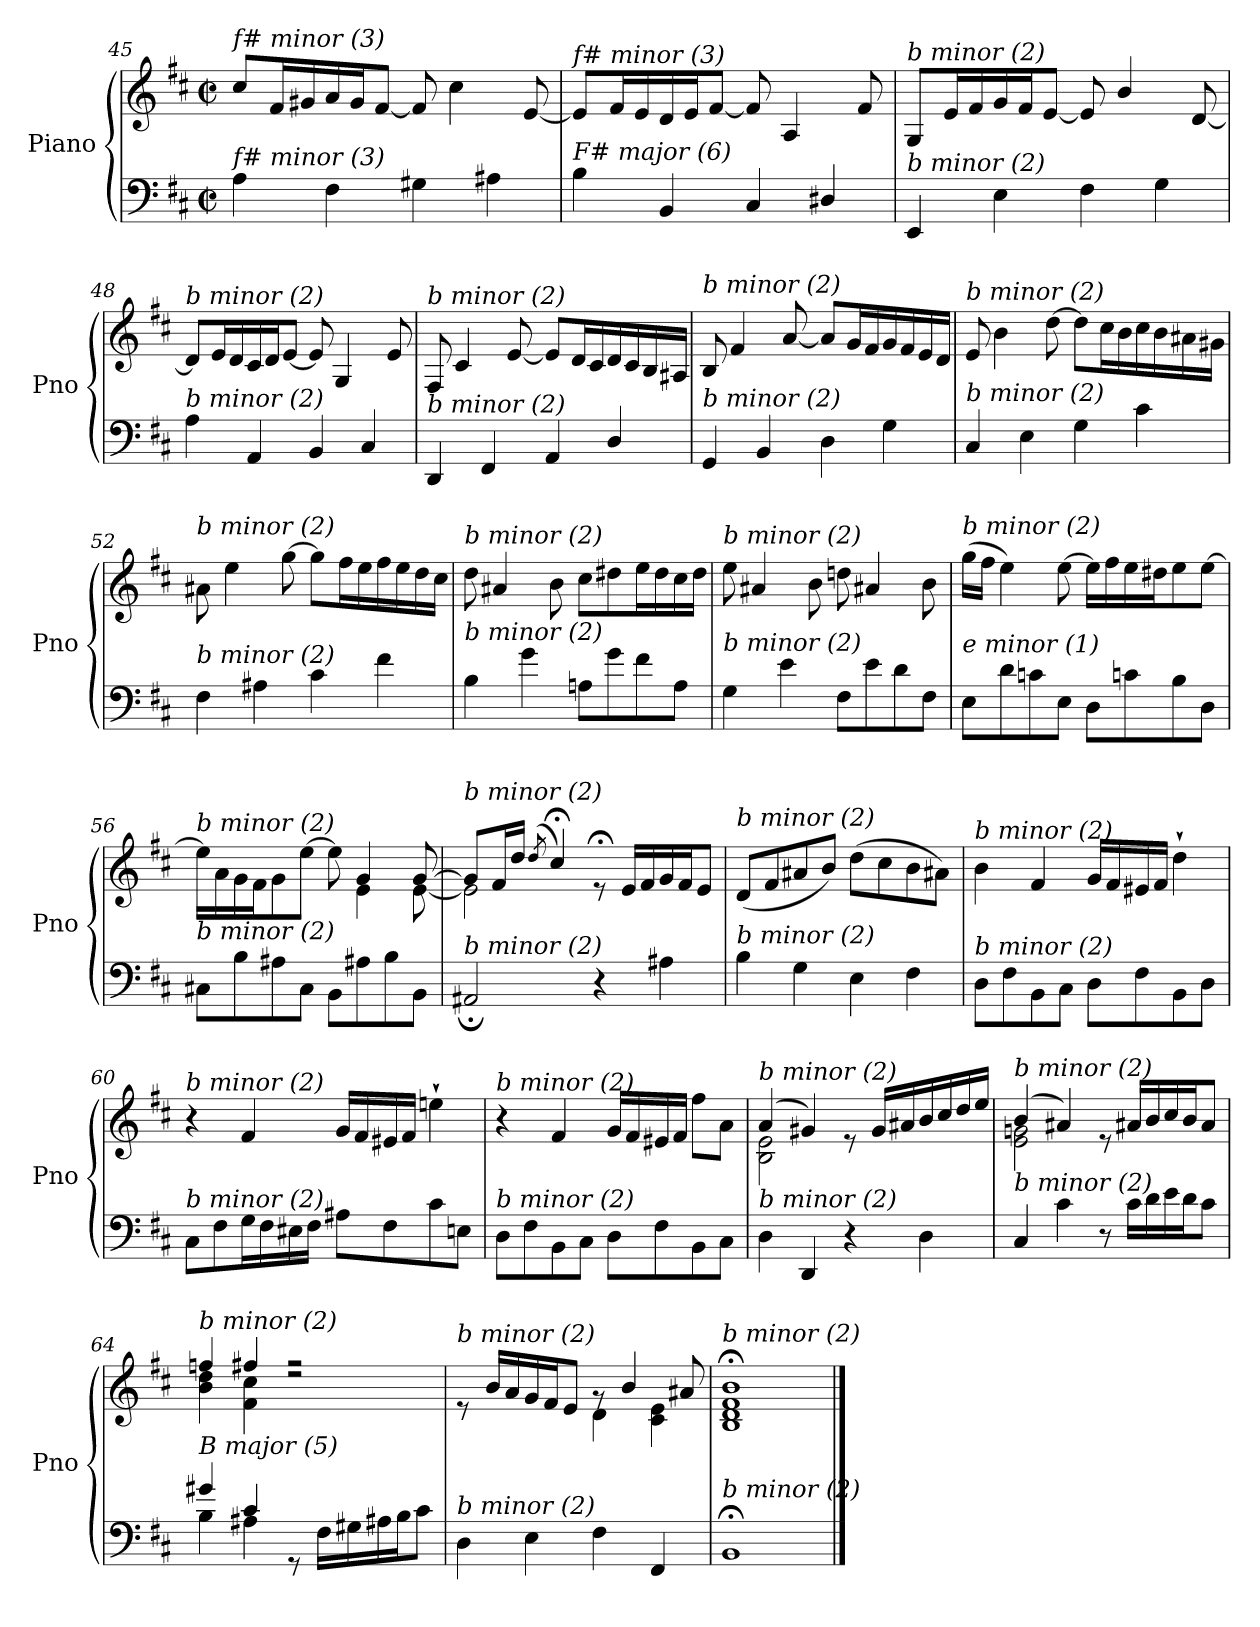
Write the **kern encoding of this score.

**kern	**kern
*part1	*part1
*staff2	*staff1
*I"Piano	*
*I'Pno	*
!!LO:LB:g=z
*clefF4	*clefG2
*k[f#c#]	*k[f#c#]
*M2/2	*M2/2
*met(c|)	*met(c|)
=45	=45
!	!LO:TX:i:t=f# minor (3)
!LO:TX:i:t=f# minor (3)	!
4A\	8cc#/L
.	16f#/L
.	16g#X/
4F#\	16a/
.	16g#/J
.	[8f#/J
4G#X\	8f#/]
.	4cc#\
4A#X\	.
.	[8e/
=46	=46
!	!LO:TX:i:t=f# minor (3)
!LO:TX:i:t=F# major (6)	!
4B\	8e/L]
.	16f#/L
.	16e/
4BB/	16d/
.	16e/J
.	[8f#/J
4C#/	8f#/]
.	4A/
4D#X/	.
.	8f#/
=47	=47
!	!LO:TX:i:t=b minor (2)
!LO:TX:i:t=b minor (2)	!
4EE/	8G/L
.	16e/L
.	16f#/
4E\	16g/
.	16f#/J
.	[8e/J
4F#\	8e/]
.	4b/
4G\	.
.	[8d/
=48	=48
!	!LO:TX:i:t=b minor (2)
!LO:TX:i:t=b minor (2)	!
4A\	8d/L]
.	16e/L
.	16d/
4AA/	16c#/
.	16d/J
.	[8e/J
4BB/	8e/]
.	4G/
4C#/	.
.	8e/
!!LO:PB:g=z
=49	=49
!	!LO:TX:i:t=b minor (2)
!LO:TX:i:t=b minor (2)	!
4DD/	8F#/
.	4c#/
4FF#/	.
.	[8e/
4AA/	8e/L]
.	16d/L
.	16c#/
4D/	16d/
.	16c#/
.	16B/
.	16A#X/JJ
=50	=50
!	!LO:TX:i:t=b minor (2)
!LO:TX:i:t=b minor (2)	!
4GG/	8B/
.	4f#/
4BB/	.
.	[8a/
4D\	8a/L]
.	16g/L
.	16f#/
4G\	16g/
.	16f#/
.	16e/
.	16d/JJ
=51	=51
!	!LO:TX:i:t=b minor (2)
!LO:TX:i:t=b minor (2)	!
4C#/	8e/
.	4b\
4E\	.
.	[8dd\
4G\	8dd\L]
.	16cc#\L
.	16b\
4c#\	16cc#\
.	16b\
.	16a#X\
.	16g#X\JJ
=52	=52
!	!LO:TX:i:t=b minor (2)
!LO:TX:i:t=b minor (2)	!
4F#\	8a#X\
.	4ee\
4A#X\	.
.	[8gg\
4c#\	8gg\L]
.	16ff#\L
.	16ee\
4f#\	16ff#\
.	16ee\
.	16dd\
.	16cc#\JJ
!!LO:LB:g=z
=53	=53
!	!LO:TX:i:t=b minor (2)
!LO:TX:i:t=b minor (2)	!
4B\	8dd\
.	4a#X/
4g\	.
.	8b\
8An\L	8cc#\L
8g\	8dd#X\
8f#\	16ee\L
.	16dd#\
8A\J	16cc#\
.	16dd#\JJ
=54	=54
!	!LO:TX:i:t=b minor (2)
!LO:TX:i:t=b minor (2)	!
4G\	8ee\
.	4a#X/
4e\	.
.	8b\
8F#\L	8ddn\
8e\	4a#X/
8d\	.
8F#\J	8b\
=55	=55
!	!LO:TX:i:t=b minor (2)
!LO:TX:i:t=e minor (1)	!
8E\L	(16gg\LL
.	16ff#\JJ
8d\	4ee\)
8cn\	.
8E\J	[8ee\
8D\L	16ee\LL]
.	16ff#\
8cn\	16ee\
.	16dd#X\J
8B\	8ee\
8D\J	[8ee\J
=56	=56
*^	*^
!	!	!LO:TX:i:t=b minor (2)	!
!LO:TX:i:t=b minor (2)	!	!	!
2ryy	8C#X\L	16ee\LL]	2ryy
.	.	16a\	.
.	8B\	16g\	.
.	.	16f#\J	.
.	8A#X\	8g\	.
.	8C#\J	[8ee\J	.
8ryy	8BB\L	8ee\]	8ryy
4.ryy	8A#X\	4g/	4e\
.	8B\	.	.
.	8BB\J	[8g/	[8e\
=57	=57	=57	=57
!	!	!LO:TX:i:t=b minor (2)	!
!LO:TX:i:t=b minor (2)	!	!	!
2ryy	2AA#X;/	8g/L]	2e\]
.	.	16f#/L	.
.	.	16dd/JJ	.
.	.	(>8qdd/	.
.	.	4cc#;</)	.
2ryy	4r	8r;<e	2ryy
.	.	16e/LL	.
.	.	16f#/	.
.	4A#X\	16g/	.
.	.	16f#/J	.
.	.	8e/J	.
*v	*v	*	*
*	*v	*v
!!LO:LB:g=z
=58	=58
!	!LO:TX:i:t=b minor (2)
!LO:TX:i:t=b minor (2)	!
4B\	(8d/L
.	8f#/
4G\	8a#X/
.	8b/J)
4E\	(8dd\L
.	8cc#\
4F#\	8b\
.	8a#X\J)
=59	=59
!	!LO:TX:i:t=b minor (2)
!LO:TX:i:t=b minor (2)	!
8D\L	4b\
8F#\	.
8BB\	4f#/
8C#\J	.
8D\L	16g/LL
.	16f#/
8F#\	16e#Xi/
.	16f#/JJ
8BB\	4dd`\
8D\J	.
=60	=60
!	!LO:TX:i:t=b minor (2)
!LO:TX:i:t=b minor (2)	!
8C#\L	4r
8F#\	.
16G\L	4f#/
16F#\	.
16E#Xi\	.
16F#\JJ	.
8A#X\L	16g/LL
.	16f#/
8F#\	16e#Xi/
.	16f#/JJ
8c#\	4een`\
8En\J	.
=61	=61
!	!LO:TX:i:t=b minor (2)
!LO:TX:i:t=b minor (2)	!
8D\L	4r
8F#\	.
8BB\	4f#/
8C#\J	.
8D\L	16g/LL
.	16f#/
8F#\	16e#Xi/
.	16f#/JJ
8BB\	8ff#\L
8C#\J	8a\J
!!LO:LB:g=z
=62	=62
*^	*^
!	!	!LO:TX:i:t=b minor (2)	!
!LO:TX:i:t=b minor (2)	!	!	!
2ryy	4D\	(4a/	2B\ 2e\
.	4DD/	4g#X/)	.
2ryy	4r	8re	2ryy
.	.	16g#/LL	.
.	.	16a#X/	.
.	4D\	16b/	.
.	.	16cc#/	.
.	.	16dd/	.
.	.	16ee/JJ	.
=63	=63	=63	=63
!	!	!LO:TX:i:t=b minor (2)	!
!LO:TX:i:t=b minor (2)	!	!	!
2ryy	4C#/	(4b/	2e\ 2gn\
.	4c#\	4a#X/)	.
2ryy	8r	8re	2ryy
.	16c#\LL	16a#X/LL	.
.	16d\	16b/	.
.	16e\	16cc#/	.
.	16d\J	16b/J	.
.	8c#\J	8a#/J	.
=64	=64	=64	=64
*	*	*	*^
!	!	!LO:TX:i:t=b minor (2)	!	!
!LO:TX:i:t=B major (5)	!	!	!	!
4g#X/	4B\	4ffnj/	4b\ 4dd\	2ryy
4c#/	4A#X\	4ff#/	4f#\ 4cc#\	.
8rGG	2ryy	2r	2rdd	2ryy
16F#\LL	.	.	.	.
16G#X\	.	.	.	.
16A#X\	.	.	.	.
16B\J	.	.	.	.
8c#\J	.	.	.	.
*	*	*	*v	*v
=65	=65	=65	=65
!	!	!LO:TX:i:t=b minor (2)	!
!LO:TX:i:t=b minor (2)	!	!	!
2ryy	4D\	8re	2ryy
.	.	16b/LL	.
.	.	16a/	.
.	4E\	16g/	.
.	.	16f#/J	.
.	.	8e/J	.
2ryy	4F#\	8rg	4d\
.	.	4b/	.
.	4FF#/	.	4c#\ 4e\
.	.	8a#X/	.
*v	*v	*	*
*	*v	*v
=66	=66
!	!LO:TX:i:t=b minor (2)
!LO:TX:i:t=b minor (2)	!
1BB;	1B;< 1d;< 1f#;< 1b;<
==	==
*-	*-
